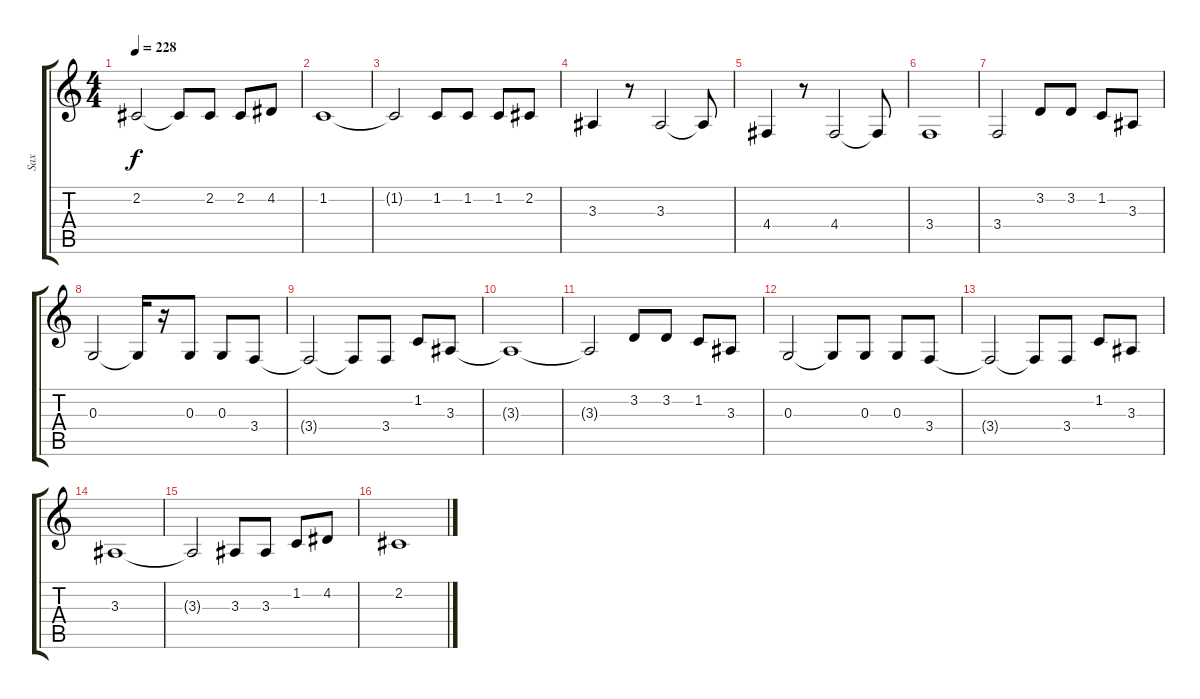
\track ("Sax" "Sax") {instrument altosax}
\staff {score tabs}
\tuning (E4 B3 G3 D3 A2 E2) {hide}
\ts (4 4)
\tempo 228
\clef g2
\ks c
2.2{t}.2{dy f} 2.2{t}.8 2.2.8 2.2.8 4.2.8 |
1.2.1 |
1.2{t}.2 1.2.8 1.2.8 1.2.8 2.2.8 |
3.3.4 r.8 3.3.2 3.3{t}.8 |
4.4.4 r.8 4.4.2 4.4{t}.8 |
3.4.1 |
3.4.2 3.2.8 3.2.8 1.2.8 3.3.8 |
0.3.2 0.3{t}.16 r.16 0.3.8 0.3.8 3.4.8 |
3.4{t}.2 3.4{t}.8 3.4.8 1.2.8 3.3.8 |
3.3{t}.1 |
3.3{t}.2 3.2.8 3.2.8 1.2.8 3.3.8 |
0.3.2 0.3{t}.8 0.3.8 0.3.8 3.4.8 |
3.4{t}.2 3.4{t}.8 3.4.8 1.2.8 3.3.8 |
3.3.1 |
3.3{t}.2 3.3.8 3.3.8 1.2.8 4.2.8 |
2.2.1
